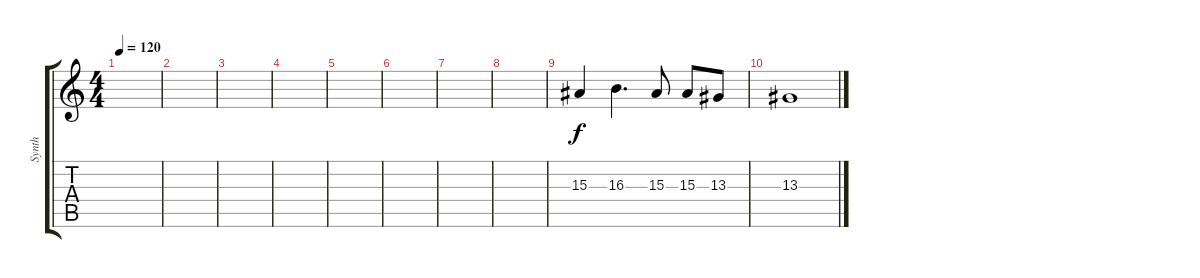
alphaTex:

\track ("Synth" "Synth") {instrument pad8sweep}
\staff {score tabs}
\tuning (E4 B3 G3 D3 A2 E2) {hide}
\ts (4 4)
\tempo 120
\clef g2
\ks c
|
|
|
|
|
|
|
|
15.3.4 16.3.4{d} 15.3.8 15.3.8 13.3.8 |
13.3.1
